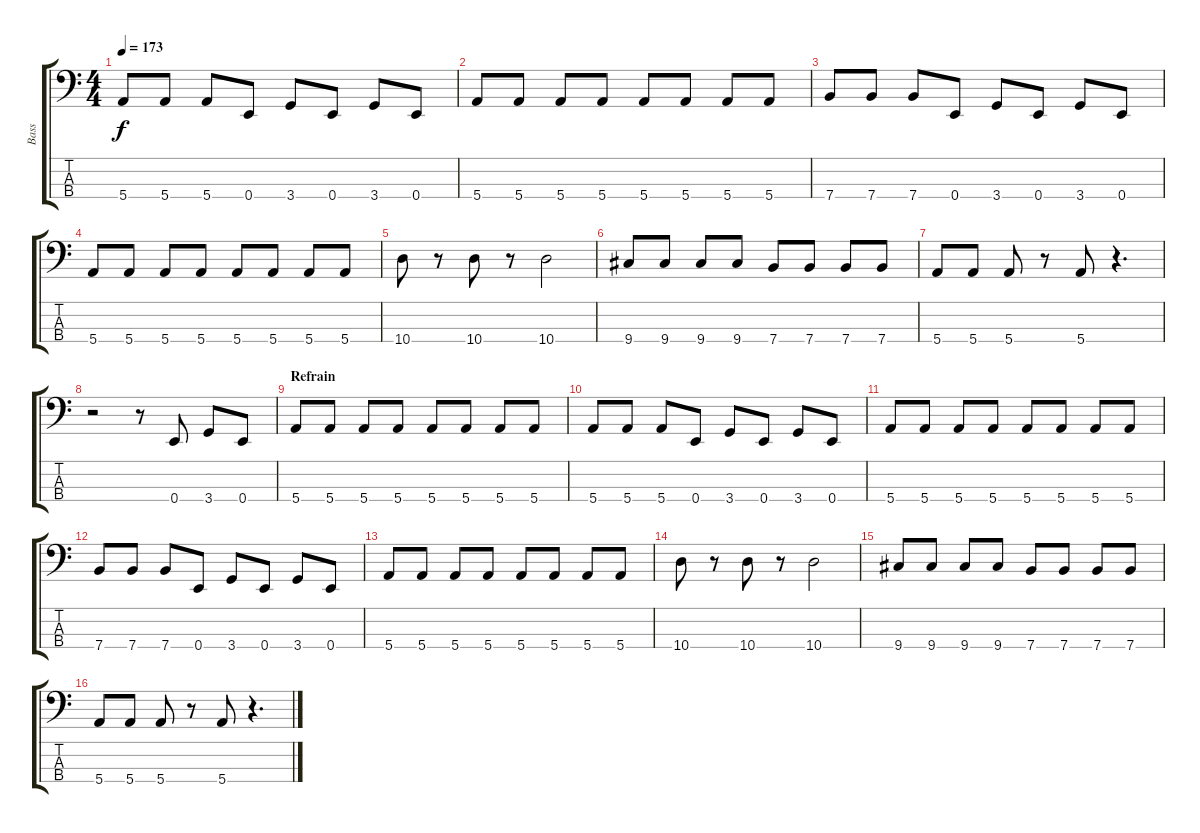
\track ("Bass" "Bass") {instrument electricbasspick}
\staff {score tabs}
\tuning (G2 D2 A1 E1) {hide}
\ts (4 4)
\tempo 173
\clef f4
\ks c
5.4.8{dy f} 5.4.8 5.4.8 0.4.8 3.4.8 0.4.8 3.4.8 0.4.8 |
5.4.8 5.4.8 5.4.8 5.4.8 5.4.8 5.4.8 5.4.8 5.4.8 |
7.4.8 7.4.8 7.4.8 0.4.8 3.4.8 0.4.8 3.4.8 0.4.8 |
5.4.8 5.4.8 5.4.8 5.4.8 5.4.8 5.4.8 5.4.8 5.4.8 |
10.4.8 r.8 10.4.8 r.8 10.4.2 |
9.4.8 9.4.8 9.4.8 9.4.8 7.4.8 7.4.8 7.4.8 7.4.8 |
5.4.8 5.4.8 5.4.8 r.8 5.4.8 r.4{d} |
r.2 r.8 0.4.8 3.4.8 0.4.8 |
\section ("" "Refrain")
5.4.8 5.4.8 5.4.8 5.4.8 5.4.8 5.4.8 5.4.8 5.4.8 |
5.4.8 5.4.8 5.4.8 0.4.8 3.4.8 0.4.8 3.4.8 0.4.8 |
5.4.8 5.4.8 5.4.8 5.4.8 5.4.8 5.4.8 5.4.8 5.4.8 |
7.4.8 7.4.8 7.4.8 0.4.8 3.4.8 0.4.8 3.4.8 0.4.8 |
5.4.8 5.4.8 5.4.8 5.4.8 5.4.8 5.4.8 5.4.8 5.4.8 |
10.4.8 r.8 10.4.8 r.8 10.4.2 |
9.4.8 9.4.8 9.4.8 9.4.8 7.4.8 7.4.8 7.4.8 7.4.8 |
5.4.8 5.4.8 5.4.8 r.8 5.4.8 r.4{d}
